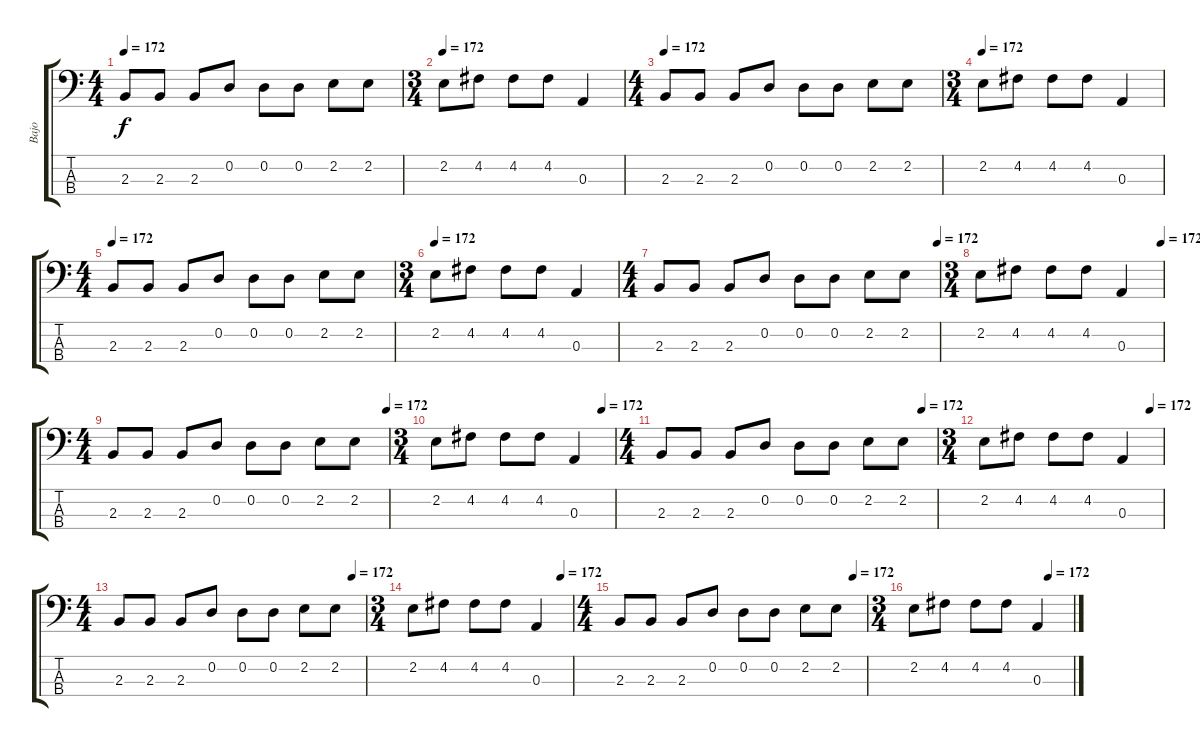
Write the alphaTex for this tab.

\track ("Bajo" "Bajo") {instrument electricbassfinger}
\staff {score tabs}
\tuning (G2 D2 A1 E1) {hide}
\ts (4 4)
\tempo 172
\clef f4
\ks c
2.3.8{dy f} 2.3.8 2.3.8 0.2.8 0.2.8 0.2.8 2.2.8 2.2.8 |
\ts (3 4)
\tempo 172
2.2.8 4.2.8 4.2.8 4.2.8 0.3.4 |
\ts (4 4)
\tempo 172
2.3.8 2.3.8 2.3.8 0.2.8 0.2.8 0.2.8 2.2.8 2.2.8 |
\ts (3 4)
\tempo 172
2.2.8 4.2.8 4.2.8 4.2.8 0.3.4 |
\ts (4 4)
\tempo 172
2.3.8 2.3.8 2.3.8 0.2.8 0.2.8 0.2.8 2.2.8 2.2.8 |
\ts (3 4)
\tempo 172
2.2.8 4.2.8 4.2.8 4.2.8 0.3.4 |
\ts (4 4)
\tempo (172 0.9947916666666666)
2.3.8 2.3.8 2.3.8 0.2.8 0.2.8 0.2.8 2.2.8 2.2.8 |
\ts (3 4)
\tempo (172 0.9930555555555556)
2.2.8 4.2.8 4.2.8 4.2.8 0.3.4 |
\ts (4 4)
\tempo (172 0.9947916666666666)
2.3.8 2.3.8 2.3.8 0.2.8 0.2.8 0.2.8 2.2.8 2.2.8 |
\ts (3 4)
\tempo (172 0.9305555555555556)
2.2.8 4.2.8 4.2.8 4.2.8 0.3.4 |
\ts (4 4)
\tempo (172 0.9479166666666666)
2.3.8 2.3.8 2.3.8 0.2.8 0.2.8 0.2.8 2.2.8 2.2.8 |
\ts (3 4)
\tempo (172 0.9305555555555556)
2.2.8 4.2.8 4.2.8 4.2.8 0.3.4 |
\ts (4 4)
\tempo (172 0.9479166666666666)
2.3.8 2.3.8 2.3.8 0.2.8 0.2.8 0.2.8 2.2.8 2.2.8 |
\ts (3 4)
\tempo (172 0.9305555555555556)
2.2.8 4.2.8 4.2.8 4.2.8 0.3.4 |
\ts (4 4)
\tempo (172 0.9479166666666666)
2.3.8 2.3.8 2.3.8 0.2.8 0.2.8 0.2.8 2.2.8 2.2.8 |
\ts (3 4)
\tempo (172 0.8472222222222222)
2.2.8 4.2.8 4.2.8 4.2.8 0.3.4
